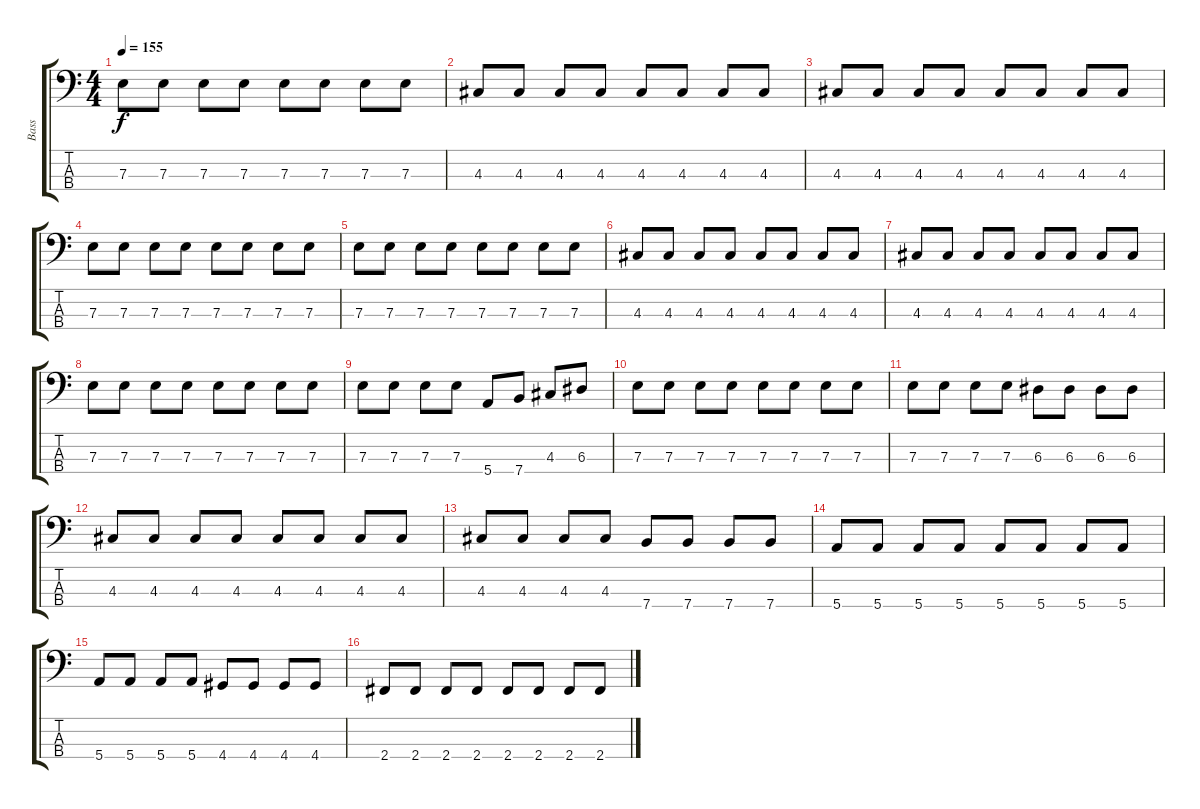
\track ("Bass" "Bass") {instrument electricbasspick}
\staff {score tabs}
\tuning (G2 D2 A1 E1) {hide}
\ts (4 4)
\tempo 155
\clef f4
\ks c
7.3.8{dy f} 7.3.8 7.3.8 7.3.8 7.3.8 7.3.8 7.3.8 7.3.8 |
4.3.8 4.3.8 4.3.8 4.3.8 4.3.8 4.3.8 4.3.8 4.3.8 |
4.3.8 4.3.8 4.3.8 4.3.8 4.3.8 4.3.8 4.3.8 4.3.8 |
7.3.8 7.3.8 7.3.8 7.3.8 7.3.8 7.3.8 7.3.8 7.3.8 |
7.3.8 7.3.8 7.3.8 7.3.8 7.3.8 7.3.8 7.3.8 7.3.8 |
4.3.8 4.3.8 4.3.8 4.3.8 4.3.8 4.3.8 4.3.8 4.3.8 |
4.3.8 4.3.8 4.3.8 4.3.8 4.3.8 4.3.8 4.3.8 4.3.8 |
7.3.8 7.3.8 7.3.8 7.3.8 7.3.8 7.3.8 7.3.8 7.3.8 |
7.3.8 7.3.8 7.3.8 7.3.8 5.4.8 7.4.8 4.3.8 6.3.8 |
7.3.8 7.3.8 7.3.8 7.3.8 7.3.8 7.3.8 7.3.8 7.3.8 |
7.3.8 7.3.8 7.3.8 7.3.8 6.3.8 6.3.8 6.3.8 6.3.8 |
4.3.8 4.3.8 4.3.8 4.3.8 4.3.8 4.3.8 4.3.8 4.3.8 |
4.3.8 4.3.8 4.3.8 4.3.8 7.4.8 7.4.8 7.4.8 7.4.8 |
5.4.8 5.4.8 5.4.8 5.4.8 5.4.8 5.4.8 5.4.8 5.4.8 |
5.4.8 5.4.8 5.4.8 5.4.8 4.4.8 4.4.8 4.4.8 4.4.8 |
2.4.8 2.4.8 2.4.8 2.4.8 2.4.8 2.4.8 2.4.8 2.4{ss}.8
